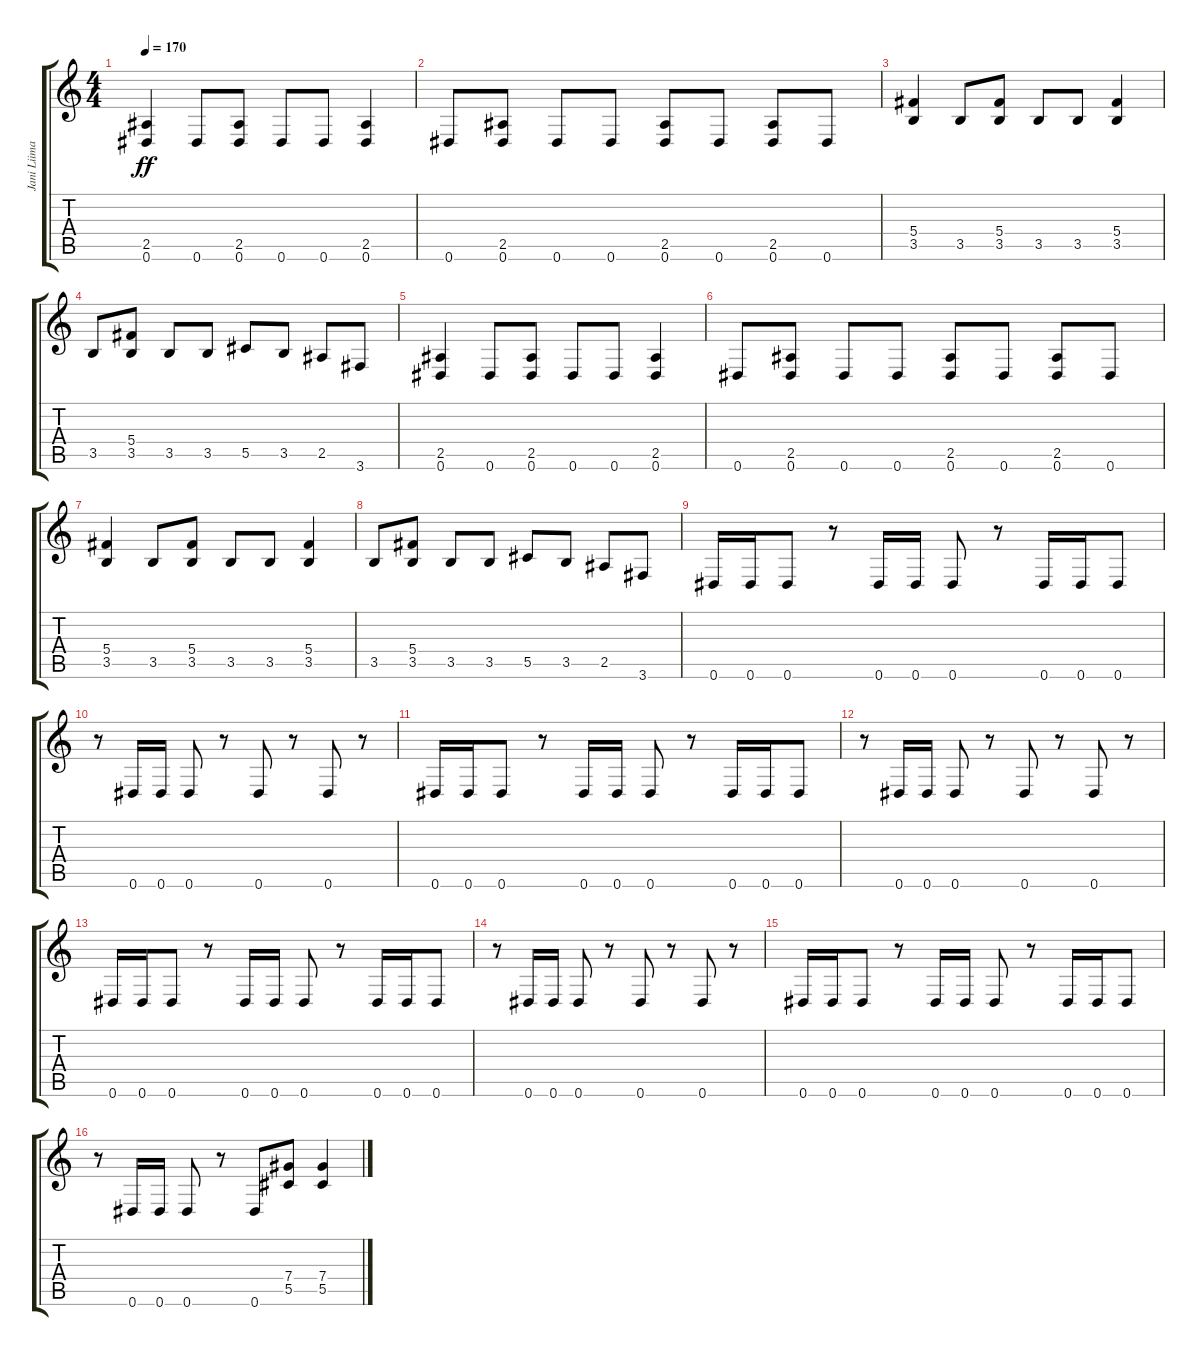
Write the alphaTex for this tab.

\track ("Jani Liimatainen" "Jani Liima") {instrument distortionguitar}
\staff {score tabs}
\tuning (Eb4 Bb3 Gb3 Db3 Ab2 Eb2) {hide}
\ts (4 4)
\tempo 170
\clef g2
\ks c
(2.5 0.6).4{dy ff} 0.6.8 (2.5 0.6).8 0.6.8 0.6.8 (2.5 0.6).4 |
0.6.8 (2.5 0.6).8 0.6.8 0.6.8 (2.5 0.6).8 0.6.8 (2.5 0.6).8 0.6.8 |
(5.4 3.5).4 3.5.8 (5.4 3.5).8 3.5.8 3.5.8 (5.4 3.5).4 |
3.5.8 (5.4 3.5).8 3.5.8 3.5.8 5.5.8 3.5.8 2.5.8 3.6.8 |
(2.5 0.6).4 0.6.8 (2.5 0.6).8 0.6.8 0.6.8 (2.5 0.6).4 |
0.6.8 (2.5 0.6).8 0.6.8 0.6.8 (2.5 0.6).8 0.6.8 (2.5 0.6).8 0.6.8 |
(5.4 3.5).4 3.5.8 (5.4 3.5).8 3.5.8 3.5.8 (5.4 3.5).4 |
3.5.8 (5.4 3.5).8 3.5.8 3.5.8 5.5.8 3.5.8 2.5.8 3.6.8 |
0.6.16 0.6.16 0.6.8 r.8 0.6.16 0.6.16 0.6.8 r.8 0.6.16 0.6.16 0.6.8 |
r.8 0.6.16 0.6.16 0.6.8 r.8 0.6.8 r.8 0.6.8 r.8 |
0.6.16 0.6.16 0.6.8 r.8 0.6.16 0.6.16 0.6.8 r.8 0.6.16 0.6.16 0.6.8 |
r.8 0.6.16 0.6.16 0.6.8 r.8 0.6.8 r.8 0.6.8 r.8 |
0.6.16 0.6.16 0.6.8 r.8 0.6.16 0.6.16 0.6.8 r.8 0.6.16 0.6.16 0.6.8 |
r.8 0.6.16 0.6.16 0.6.8 r.8 0.6.8 r.8 0.6.8 r.8 |
0.6.16 0.6.16 0.6.8 r.8 0.6.16 0.6.16 0.6.8 r.8 0.6.16 0.6.16 0.6.8 |
r.8 0.6.16 0.6.16 0.6.8 r.8 0.6.8 (7.4 5.5).8 (7.4 5.5).4
